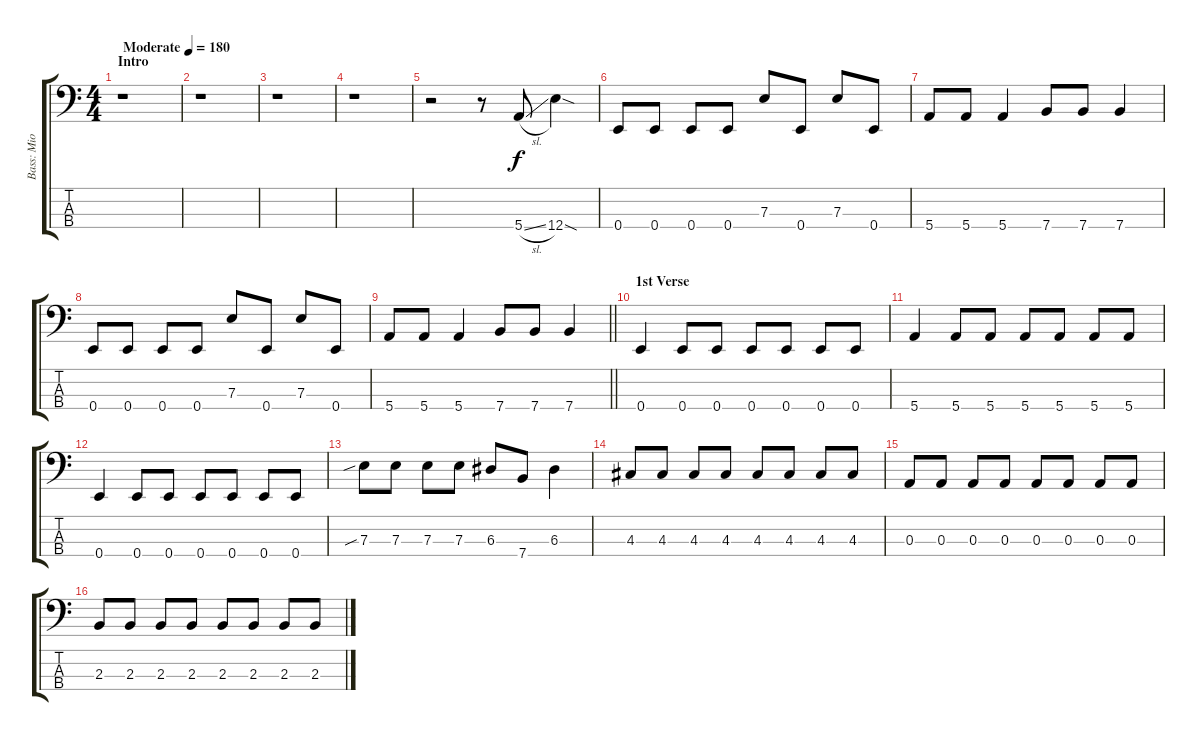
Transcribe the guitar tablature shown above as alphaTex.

\track ("Bass: Mio Akiyama" "Bass: Mio ") {instrument electricbassfinger}
\staff {score tabs}
\tuning (G2 D2 A1 E1) {hide}
\ts (4 4)
\section ("" "Intro")
\tempo (180 "Moderate")
\clef f4
\ks c
r.1{dy f instrument electricbassfinger} |
r.1 |
r.1 |
r.1 |
r.2 r.8 5.4{sl}.8 12.4{sod}.4 |
0.4.8 0.4.8 0.4.8 0.4.8 7.3.8 0.4.8 7.3.8 0.4.8 |
5.4.8 5.4.8 5.4.4 7.4.8 7.4.8 7.4.4 |
0.4.8 0.4.8 0.4.8 0.4.8 7.3.8 0.4.8 7.3.8 0.4.8 |
\barLineRight lightlight
5.4.8 5.4.8 5.4.4 7.4.8 7.4.8 7.4.4 |
\section ("" "1st Verse")
0.4.4 0.4.8 0.4.8 0.4.8 0.4.8 0.4.8 0.4.8 |
5.4.4 5.4.8 5.4.8 5.4.8 5.4.8 5.4.8 5.4.8 |
0.4.4 0.4.8 0.4.8 0.4.8 0.4.8 0.4.8 0.4.8 |
7.3{sib}.8 7.3.8 7.3.8 7.3.8 6.3.8 7.4.8 6.3.4 |
4.3.8 4.3.8 4.3.8 4.3.8 4.3.8 4.3.8 4.3.8 4.3.8 |
0.3.8 0.3.8 0.3.8 0.3.8 0.3.8 0.3.8 0.3.8 0.3.8 |
2.3.8 2.3.8 2.3.8 2.3.8 2.3.8 2.3.8 2.3.8 2.3.8
